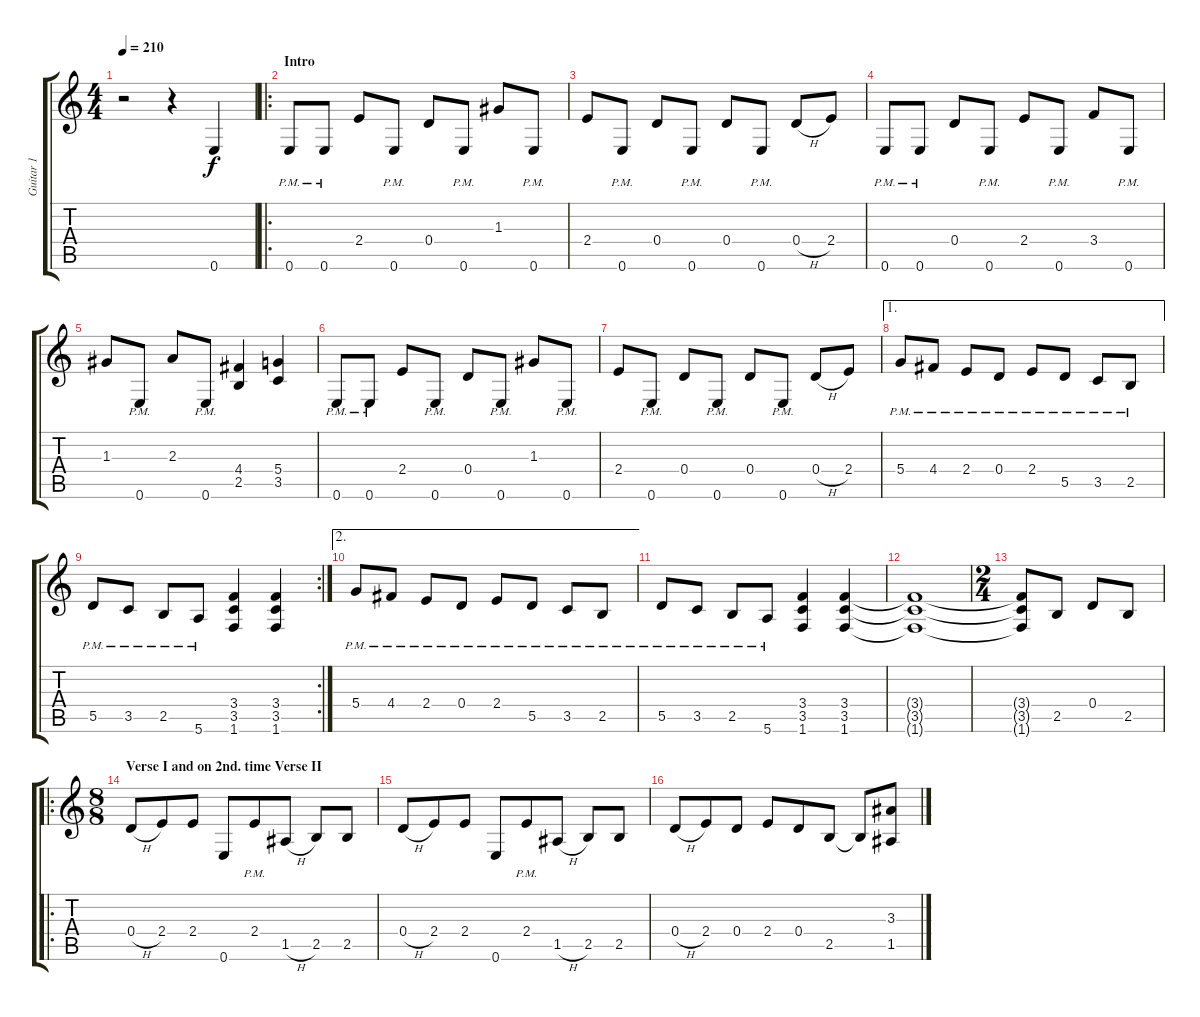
\track ("Guitar 1" "Guitar 1") {instrument distortionguitar}
\staff {score tabs}
\tuning (E4 B3 G3 D3 A2 E2) {hide}
\ts (4 4)
\tempo 210
\clef g2
\ks c
r.2{dy f instrument distortionguitar} r.4 0.6.4 |
\ro
\section ("" "Intro")
0.6{pm}.8 0.6{pm}.8 2.4.8 0.6{pm}.8 0.4.8 0.6{pm}.8 1.3.8 0.6{pm}.8 |
2.4.8 0.6{pm}.8 0.4.8 0.6{pm}.8 0.4.8 0.6{pm}.8 0.4{h}.8 2.4.8 |
0.6{pm}.8 0.6{pm}.8 0.4.8 0.6{pm}.8 2.4.8 0.6{pm}.8 3.4.8 0.6{pm}.8 |
1.3.8 0.6{pm}.8 2.3.8 0.6{pm}.8 (4.4 2.5).4 (5.4 3.5).4 |
0.6{pm}.8 0.6{pm}.8 2.4.8 0.6{pm}.8 0.4.8 0.6{pm}.8 1.3.8 0.6{pm}.8 |
2.4.8 0.6{pm}.8 0.4.8 0.6{pm}.8 0.4.8 0.6{pm}.8 0.4{h}.8 2.4.8 |
\ae 1
5.4{pm}.8 4.4{pm}.8 2.4{pm}.8 0.4{pm}.8 2.4{pm}.8 5.5{pm}.8 3.5{pm}.8 2.5{pm}.8 |
\rc 2
5.5{pm}.8 3.5{pm}.8 2.5{pm}.8 5.6{pm}.8 (3.4 3.5 1.6).4 (3.4 3.5 1.6).4 |
\ae 2
5.4{pm}.8 4.4{pm}.8 2.4{pm}.8 0.4{pm}.8 2.4{pm}.8 5.5{pm}.8 3.5{pm}.8 2.5{pm}.8 |
5.5{pm}.8 3.5{pm}.8 2.5{pm}.8 5.6{pm}.8 (3.4 3.5 1.6).4 (3.4 3.5 1.6).4 |
(3.4{t} 3.5{t} 1.6{t}).1 |
\ts (2 4)
(3.4{t} 3.5{t} 1.6{t}).8 2.5.8 0.4.8 2.5.8 |
\ro
\ts (8 8)
\section ("" "Verse I and on 2nd. time Verse II")
0.4{h}.8 2.4.8 2.4.8 0.6.8 2.4{pm}.8 1.5{h}.8 2.5.8 2.5.8 |
0.4{h}.8 2.4.8 2.4.8 0.6.8 2.4{pm}.8 1.5{h}.8 2.5.8 2.5.8 |
0.4{h}.8 2.4.8 0.4.8 2.4.8 0.4.8 2.5.8 2.5{t}.8 (3.3 1.5).8
